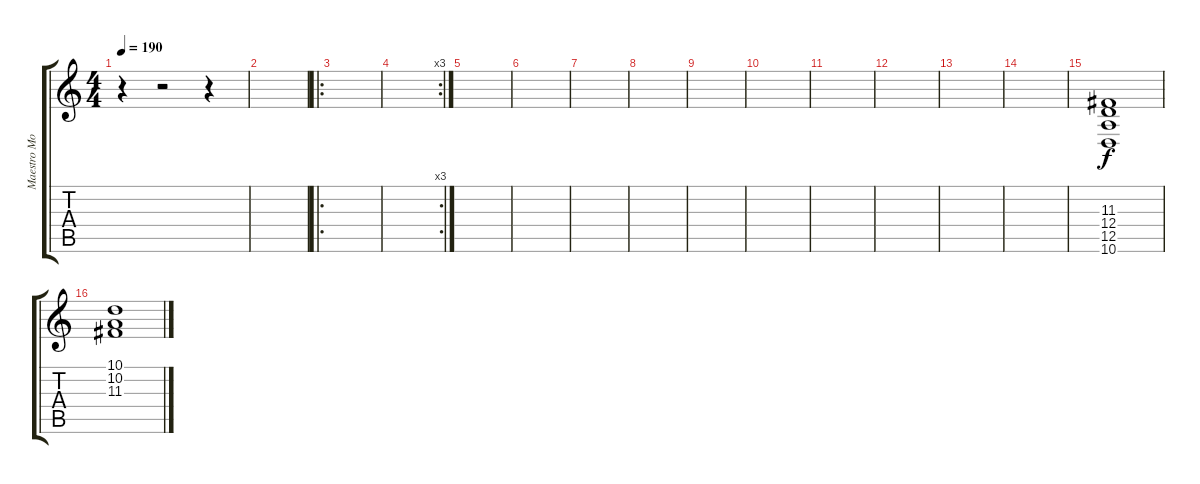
\track ("Maestro Moriles - Teclado" "Maestro Mo") {instrument honkytonkpiano}
\staff {score tabs}
\tuning (E4 B3 G3 D3 A2 E2) {hide}
\ts (4 4)
\tempo 190
\clef g2
\ks c
r.4{dy f} r.2 r.4 |
|
\ro
|
\rc 3
|
|
|
|
|
|
|
|
|
|
|
(11.3 12.4 12.5 10.6).1 |
(10.1 10.2 11.3).1
